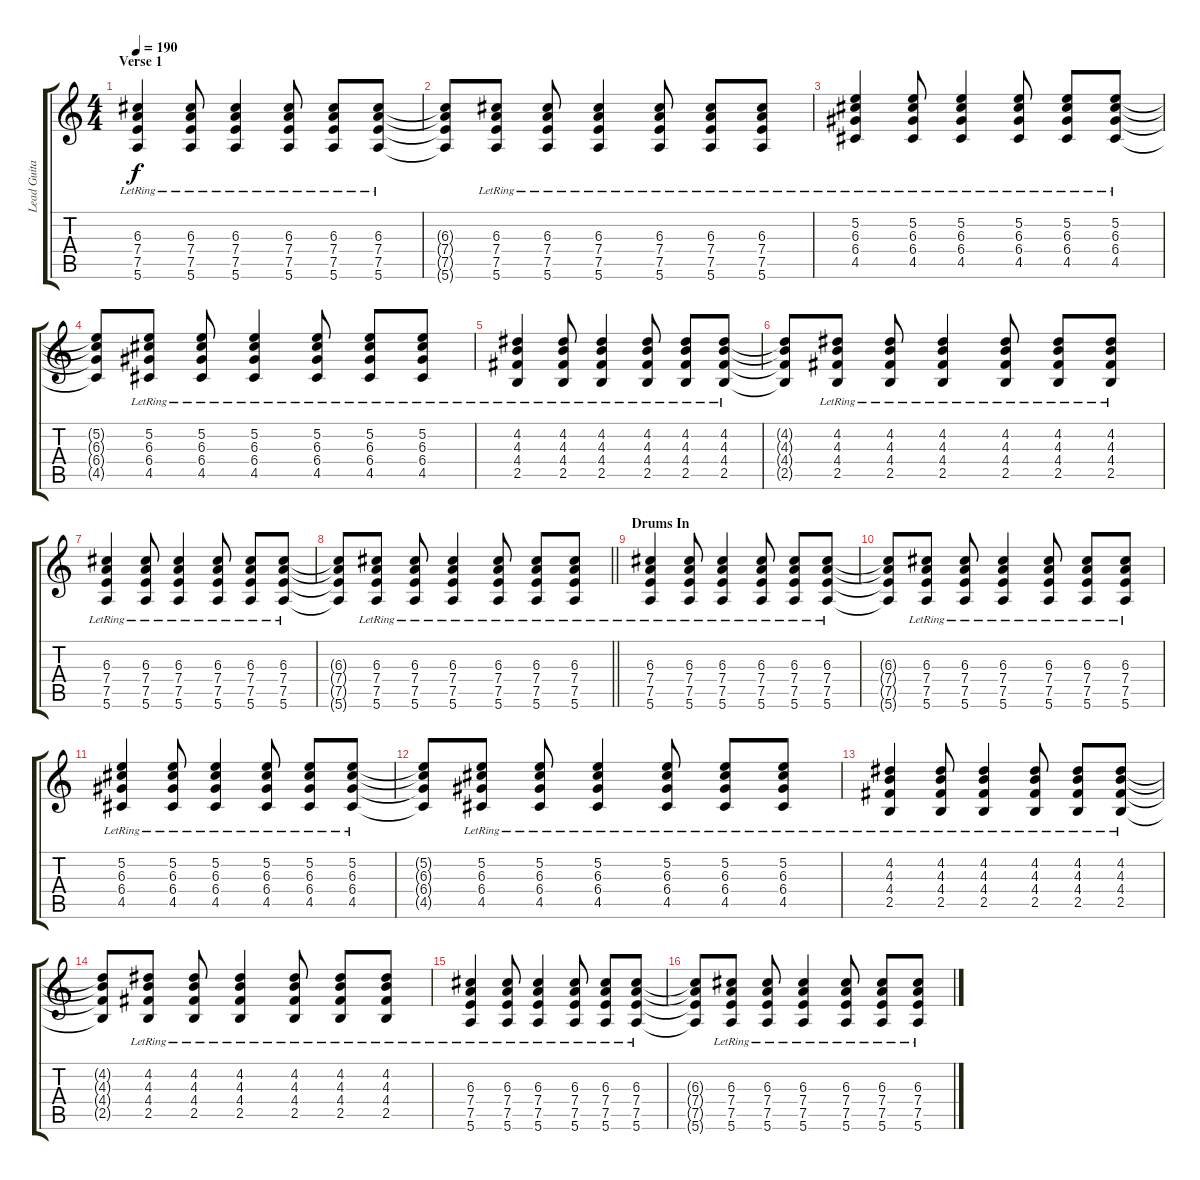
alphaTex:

\track ("Lead Guitar" "Lead Guita") {instrument acousticguitarsteel}
\staff {score tabs}
\tuning (E4 B3 G3 D3 A2 E2) {hide}
\ts (4 4)
\section ("" "Verse 1")
\tempo 190
\clef g2
\ks c
(6.3{lr} 7.4{lr} 7.5{lr} 5.6{lr}).4{dy f} (6.3{lr} 7.4{lr} 7.5{lr} 5.6{lr}).8 (6.3{lr} 7.4{lr} 7.5{lr} 5.6{lr}).4 (6.3{lr} 7.4{lr} 7.5{lr} 5.6{lr}).8 (6.3{lr} 7.4{lr} 7.5{lr} 5.6{lr}).8 (6.3{lr} 7.4{lr} 7.5{lr} 5.6{lr}).8 |
(6.3{t} 7.4{t} 7.5{t} 5.6{t}).8 (6.3{lr} 7.4{lr} 7.5{lr} 5.6{lr}).8 (6.3{lr} 7.4{lr} 7.5{lr} 5.6{lr}).8 (6.3{lr} 7.4{lr} 7.5{lr} 5.6{lr}).4 (6.3{lr} 7.4{lr} 7.5{lr} 5.6{lr}).8 (6.3{lr} 7.4{lr} 7.5{lr} 5.6{lr}).8 (6.3{lr} 7.4{lr} 7.5{lr} 5.6{lr}).8 |
(5.2{lr} 6.3{lr} 6.4{lr} 4.5{lr}).4 (5.2{lr} 6.3{lr} 6.4{lr} 4.5{lr}).8 (5.2{lr} 6.3{lr} 6.4{lr} 4.5{lr}).4 (5.2{lr} 6.3{lr} 6.4{lr} 4.5{lr}).8 (5.2{lr} 6.3{lr} 6.4{lr} 4.5{lr}).8 (5.2{lr} 6.3{lr} 6.4{lr} 4.5{lr}).8 |
(5.2{t} 6.3{t} 6.4{t} 4.5{t}).8 (5.2{lr} 6.3{lr} 6.4{lr} 4.5{lr}).8 (5.2{lr} 6.3{lr} 6.4{lr} 4.5{lr}).8 (5.2{lr} 6.3{lr} 6.4{lr} 4.5{lr}).4 (5.2{lr} 6.3{lr} 6.4{lr} 4.5{lr}).8 (5.2{lr} 6.3{lr} 6.4{lr} 4.5{lr}).8 (5.2{lr} 6.3{lr} 6.4{lr} 4.5{lr}).8 |
(4.2{lr} 4.3{lr} 4.4{lr} 2.5{lr}).4 (4.2{lr} 4.3{lr} 4.4{lr} 2.5{lr}).8 (4.2{lr} 4.3{lr} 4.4{lr} 2.5{lr}).4 (4.2{lr} 4.3{lr} 4.4{lr} 2.5{lr}).8 (4.2{lr} 4.3{lr} 4.4{lr} 2.5{lr}).8 (4.2{lr} 4.3{lr} 4.4{lr} 2.5{lr}).8 |
(4.2{t} 4.3{t} 4.4{t} 2.5{t}).8 (4.2{lr} 4.3{lr} 4.4{lr} 2.5{lr}).8 (4.2{lr} 4.3{lr} 4.4{lr} 2.5{lr}).8 (4.2{lr} 4.3{lr} 4.4{lr} 2.5{lr}).4 (4.2{lr} 4.3{lr} 4.4{lr} 2.5{lr}).8 (4.2{lr} 4.3{lr} 4.4{lr} 2.5{lr}).8 (4.2{lr} 4.3{lr} 4.4{lr} 2.5{lr}).8 |
(6.3{lr} 7.4{lr} 7.5{lr} 5.6{lr}).4 (6.3{lr} 7.4{lr} 7.5{lr} 5.6{lr}).8 (6.3{lr} 7.4{lr} 7.5{lr} 5.6{lr}).4 (6.3{lr} 7.4{lr} 7.5{lr} 5.6{lr}).8 (6.3{lr} 7.4{lr} 7.5{lr} 5.6{lr}).8 (6.3{lr} 7.4{lr} 7.5{lr} 5.6{lr}).8 |
\barLineRight lightlight
(6.3{t} 7.4{t} 7.5{t} 5.6{t}).8 (6.3{lr} 7.4{lr} 7.5{lr} 5.6{lr}).8 (6.3{lr} 7.4{lr} 7.5{lr} 5.6{lr}).8 (6.3{lr} 7.4{lr} 7.5{lr} 5.6{lr}).4 (6.3{lr} 7.4{lr} 7.5{lr} 5.6{lr}).8 (6.3{lr} 7.4{lr} 7.5{lr} 5.6{lr}).8 (6.3{lr} 7.4{lr} 7.5{lr} 5.6{lr}).8 |
\section ("" "Drums In")
(6.3{lr} 7.4{lr} 7.5{lr} 5.6{lr}).4 (6.3{lr} 7.4{lr} 7.5{lr} 5.6{lr}).8 (6.3{lr} 7.4{lr} 7.5{lr} 5.6{lr}).4 (6.3{lr} 7.4{lr} 7.5{lr} 5.6{lr}).8 (6.3{lr} 7.4{lr} 7.5{lr} 5.6{lr}).8 (6.3{lr} 7.4{lr} 7.5{lr} 5.6{lr}).8 |
(6.3{t} 7.4{t} 7.5{t} 5.6{t}).8 (6.3{lr} 7.4{lr} 7.5{lr} 5.6{lr}).8 (6.3{lr} 7.4{lr} 7.5{lr} 5.6{lr}).8 (6.3{lr} 7.4{lr} 7.5{lr} 5.6{lr}).4 (6.3{lr} 7.4{lr} 7.5{lr} 5.6{lr}).8 (6.3{lr} 7.4{lr} 7.5{lr} 5.6{lr}).8 (6.3{lr} 7.4{lr} 7.5{lr} 5.6{lr}).8 |
(5.2{lr} 6.3{lr} 6.4{lr} 4.5{lr}).4 (5.2{lr} 6.3{lr} 6.4{lr} 4.5{lr}).8 (5.2{lr} 6.3{lr} 6.4{lr} 4.5{lr}).4 (5.2{lr} 6.3{lr} 6.4{lr} 4.5{lr}).8 (5.2{lr} 6.3{lr} 6.4{lr} 4.5{lr}).8 (5.2{lr} 6.3{lr} 6.4{lr} 4.5{lr}).8 |
(5.2{t} 6.3{t} 6.4{t} 4.5{t}).8 (5.2{lr} 6.3{lr} 6.4{lr} 4.5{lr}).8 (5.2{lr} 6.3{lr} 6.4{lr} 4.5{lr}).8 (5.2{lr} 6.3{lr} 6.4{lr} 4.5{lr}).4 (5.2{lr} 6.3{lr} 6.4{lr} 4.5{lr}).8 (5.2{lr} 6.3{lr} 6.4{lr} 4.5{lr}).8 (5.2{lr} 6.3{lr} 6.4{lr} 4.5{lr}).8 |
(4.2{lr} 4.3{lr} 4.4{lr} 2.5{lr}).4 (4.2{lr} 4.3{lr} 4.4{lr} 2.5{lr}).8 (4.2{lr} 4.3{lr} 4.4{lr} 2.5{lr}).4 (4.2{lr} 4.3{lr} 4.4{lr} 2.5{lr}).8 (4.2{lr} 4.3{lr} 4.4{lr} 2.5{lr}).8 (4.2{lr} 4.3{lr} 4.4{lr} 2.5{lr}).8 |
(4.2{t} 4.3{t} 4.4{t} 2.5{t}).8 (4.2{lr} 4.3{lr} 4.4{lr} 2.5{lr}).8 (4.2{lr} 4.3{lr} 4.4{lr} 2.5{lr}).8 (4.2{lr} 4.3{lr} 4.4{lr} 2.5{lr}).4 (4.2{lr} 4.3{lr} 4.4{lr} 2.5{lr}).8 (4.2{lr} 4.3{lr} 4.4{lr} 2.5{lr}).8 (4.2{lr} 4.3{lr} 4.4{lr} 2.5{lr}).8 |
(6.3{lr} 7.4{lr} 7.5{lr} 5.6{lr}).4 (6.3{lr} 7.4{lr} 7.5{lr} 5.6{lr}).8 (6.3{lr} 7.4{lr} 7.5{lr} 5.6{lr}).4 (6.3{lr} 7.4{lr} 7.5{lr} 5.6{lr}).8 (6.3{lr} 7.4{lr} 7.5{lr} 5.6{lr}).8 (6.3{lr} 7.4{lr} 7.5{lr} 5.6{lr}).8 |
(6.3{t} 7.4{t} 7.5{t} 5.6{t}).8 (6.3{lr} 7.4{lr} 7.5{lr} 5.6{lr}).8 (6.3{lr} 7.4{lr} 7.5{lr} 5.6{lr}).8 (6.3{lr} 7.4{lr} 7.5{lr} 5.6{lr}).4 (6.3{lr} 7.4{lr} 7.5{lr} 5.6{lr}).8 (6.3{lr} 7.4{lr} 7.5{lr} 5.6{lr}).8 (6.3{lr} 7.4{lr} 7.5{lr} 5.6{lr}).8
